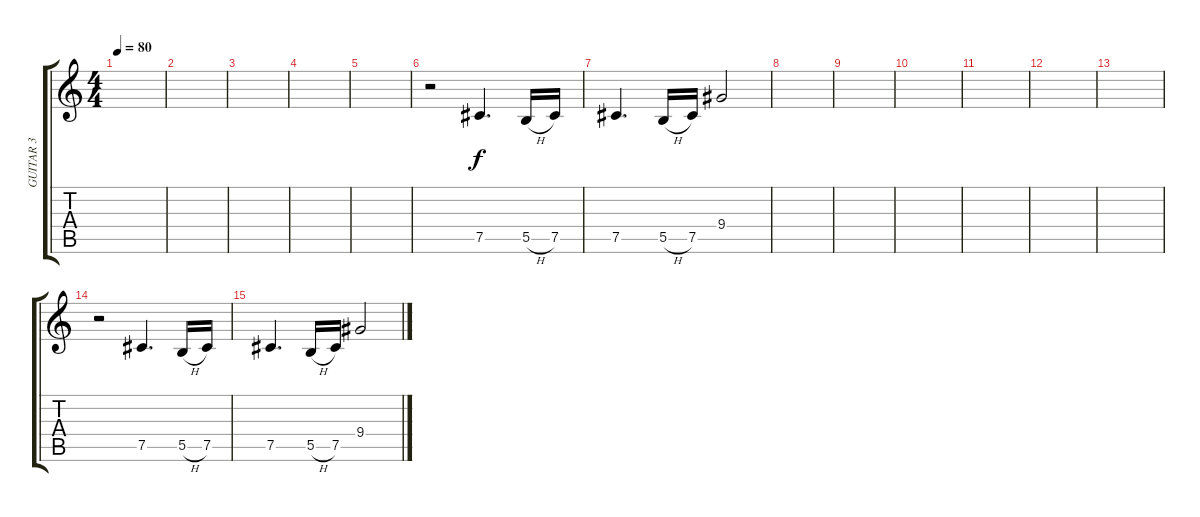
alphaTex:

\track ("GUITAR 3" "GUITAR 3") {instrument distortionguitar}
\staff {score tabs}
\tuning (Db4 Ab3 E3 B2 Gb2 Db2) {hide}
\ts (4 4)
\tempo 80
\clef g2
\ks c
|
|
|
|
|
r.2 7.5.4{d} 5.5{h}.16 7.5.16 |
7.5.4{d} 5.5{h}.16 7.5.16 9.4.2 |
|
|
|
|
|
|
r.2 7.5.4{d} 5.5{h}.16 7.5.16 |
7.5.4{d} 5.5{h}.16 7.5.16 9.4.2
